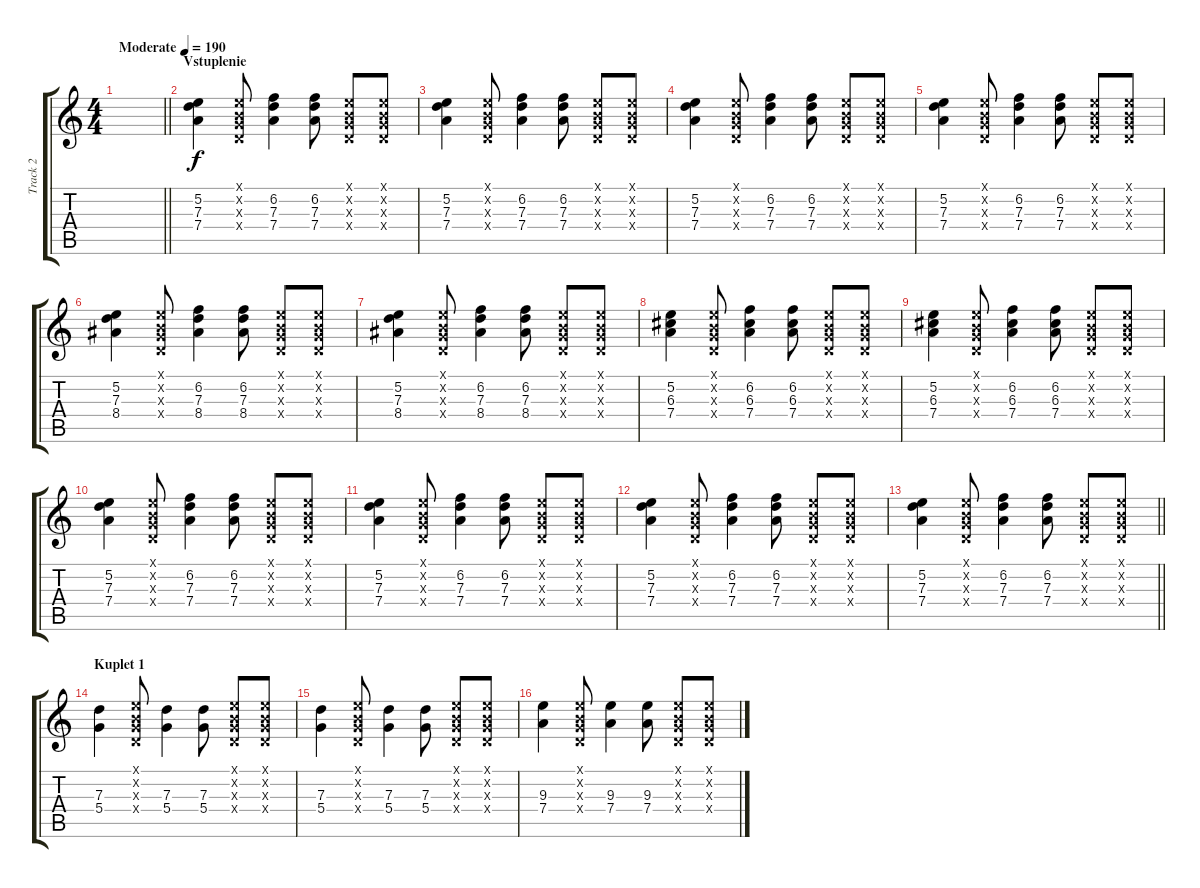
\track ("Track 2" "Track 2") {instrument acousticguitarsteel}
\staff {score tabs}
\tuning (E4 B3 G3 D3 A2 E2) {hide}
\ts (4 4)
\tempo (190 "Moderate")
\clef g2
\barLineRight lightlight
\ks c
|
\section ("" "Vstuplenie")
(5.2 7.3 7.4).4 (0.1{x} 0.2{x} 0.3{x} 0.4{x}).8 (6.2 7.3 7.4).4 (6.2 7.3 7.4).8 (0.1{x} 0.2{x} 0.3{x} 0.4{x}).8 (0.1{x} 0.2{x} 0.3{x} 0.4{x}).8 |
(5.2 7.3 7.4).4 (0.1{x} 0.2{x} 0.3{x} 0.4{x}).8 (6.2 7.3 7.4).4 (6.2 7.3 7.4).8 (0.1{x} 0.2{x} 0.3{x} 0.4{x}).8 (0.1{x} 0.2{x} 0.3{x} 0.4{x}).8 |
(5.2 7.3 7.4).4 (0.1{x} 0.2{x} 0.3{x} 0.4{x}).8 (6.2 7.3 7.4).4 (6.2 7.3 7.4).8 (0.1{x} 0.2{x} 0.3{x} 0.4{x}).8 (0.1{x} 0.2{x} 0.3{x} 0.4{x}).8 |
(5.2 7.3 7.4).4 (0.1{x} 0.2{x} 0.3{x} 0.4{x}).8 (6.2 7.3 7.4).4 (6.2 7.3 7.4).8 (0.1{x} 0.2{x} 0.3{x} 0.4{x}).8 (0.1{x} 0.2{x} 0.3{x} 0.4{x}).8 |
(5.2 7.3 8.4).4 (0.1{x} 0.2{x} 0.3{x} 0.4{x}).8 (6.2 7.3 8.4).4 (6.2 7.3 8.4).8 (0.1{x} 0.2{x} 0.3{x} 0.4{x}).8 (0.1{x} 0.2{x} 0.3{x} 0.4{x}).8 |
(5.2 7.3 8.4).4 (0.1{x} 0.2{x} 0.3{x} 0.4{x}).8 (6.2 7.3 8.4).4 (6.2 7.3 8.4).8 (0.1{x} 0.2{x} 0.3{x} 0.4{x}).8 (0.1{x} 0.2{x} 0.3{x} 0.4{x}).8 |
(5.2 6.3 7.4).4 (0.1{x} 0.2{x} 0.3{x} 0.4{x}).8 (6.2 6.3 7.4).4 (6.2 6.3 7.4).8 (0.1{x} 0.2{x} 0.3{x} 0.4{x}).8 (0.1{x} 0.2{x} 0.3{x} 0.4{x}).8 |
(5.2 6.3 7.4).4 (0.1{x} 0.2{x} 0.3{x} 0.4{x}).8 (6.2 6.3 7.4).4 (6.2 6.3 7.4).8 (0.1{x} 0.2{x} 0.3{x} 0.4{x}).8 (0.1{x} 0.2{x} 0.3{x} 0.4{x}).8 |
(5.2 7.3 7.4).4 (0.1{x} 0.2{x} 0.3{x} 0.4{x}).8 (6.2 7.3 7.4).4 (6.2 7.3 7.4).8 (0.1{x} 0.2{x} 0.3{x} 0.4{x}).8 (0.1{x} 0.2{x} 0.3{x} 0.4{x}).8 |
(5.2 7.3 7.4).4 (0.1{x} 0.2{x} 0.3{x} 0.4{x}).8 (6.2 7.3 7.4).4 (6.2 7.3 7.4).8 (0.1{x} 0.2{x} 0.3{x} 0.4{x}).8 (0.1{x} 0.2{x} 0.3{x} 0.4{x}).8 |
(5.2 7.3 7.4).4 (0.1{x} 0.2{x} 0.3{x} 0.4{x}).8 (6.2 7.3 7.4).4 (6.2 7.3 7.4).8 (0.1{x} 0.2{x} 0.3{x} 0.4{x}).8 (0.1{x} 0.2{x} 0.3{x} 0.4{x}).8 |
\barLineRight lightlight
(5.2 7.3 7.4).4 (0.1{x} 0.2{x} 0.3{x} 0.4{x}).8 (6.2 7.3 7.4).4 (6.2 7.3 7.4).8 (0.1{x} 0.2{x} 0.3{x} 0.4{x}).8 (0.1{x} 0.2{x} 0.3{x} 0.4{x}).8 |
\section ("" "Kuplet 1")
(7.3 5.4).4 (0.1{x} 0.2{x} 0.3{x} 0.4{x}).8 (7.3 5.4).4 (7.3 5.4).8 (0.1{x} 0.2{x} 0.3{x} 0.4{x}).8 (0.1{x} 0.2{x} 0.3{x} 0.4{x}).8 |
(7.3 5.4).4 (0.1{x} 0.2{x} 0.3{x} 0.4{x}).8 (7.3 5.4).4 (7.3 5.4).8 (0.1{x} 0.2{x} 0.3{x} 0.4{x}).8 (0.1{x} 0.2{x} 0.3{x} 0.4{x}).8 |
(9.3 7.4).4 (0.1{x} 0.2{x} 0.3{x} 0.4{x}).8 (9.3 7.4).4 (9.3 7.4).8 (0.1{x} 0.2{x} 0.3{x} 0.4{x}).8 (0.1{x} 0.2{x} 0.3{x} 0.4{x}).8
